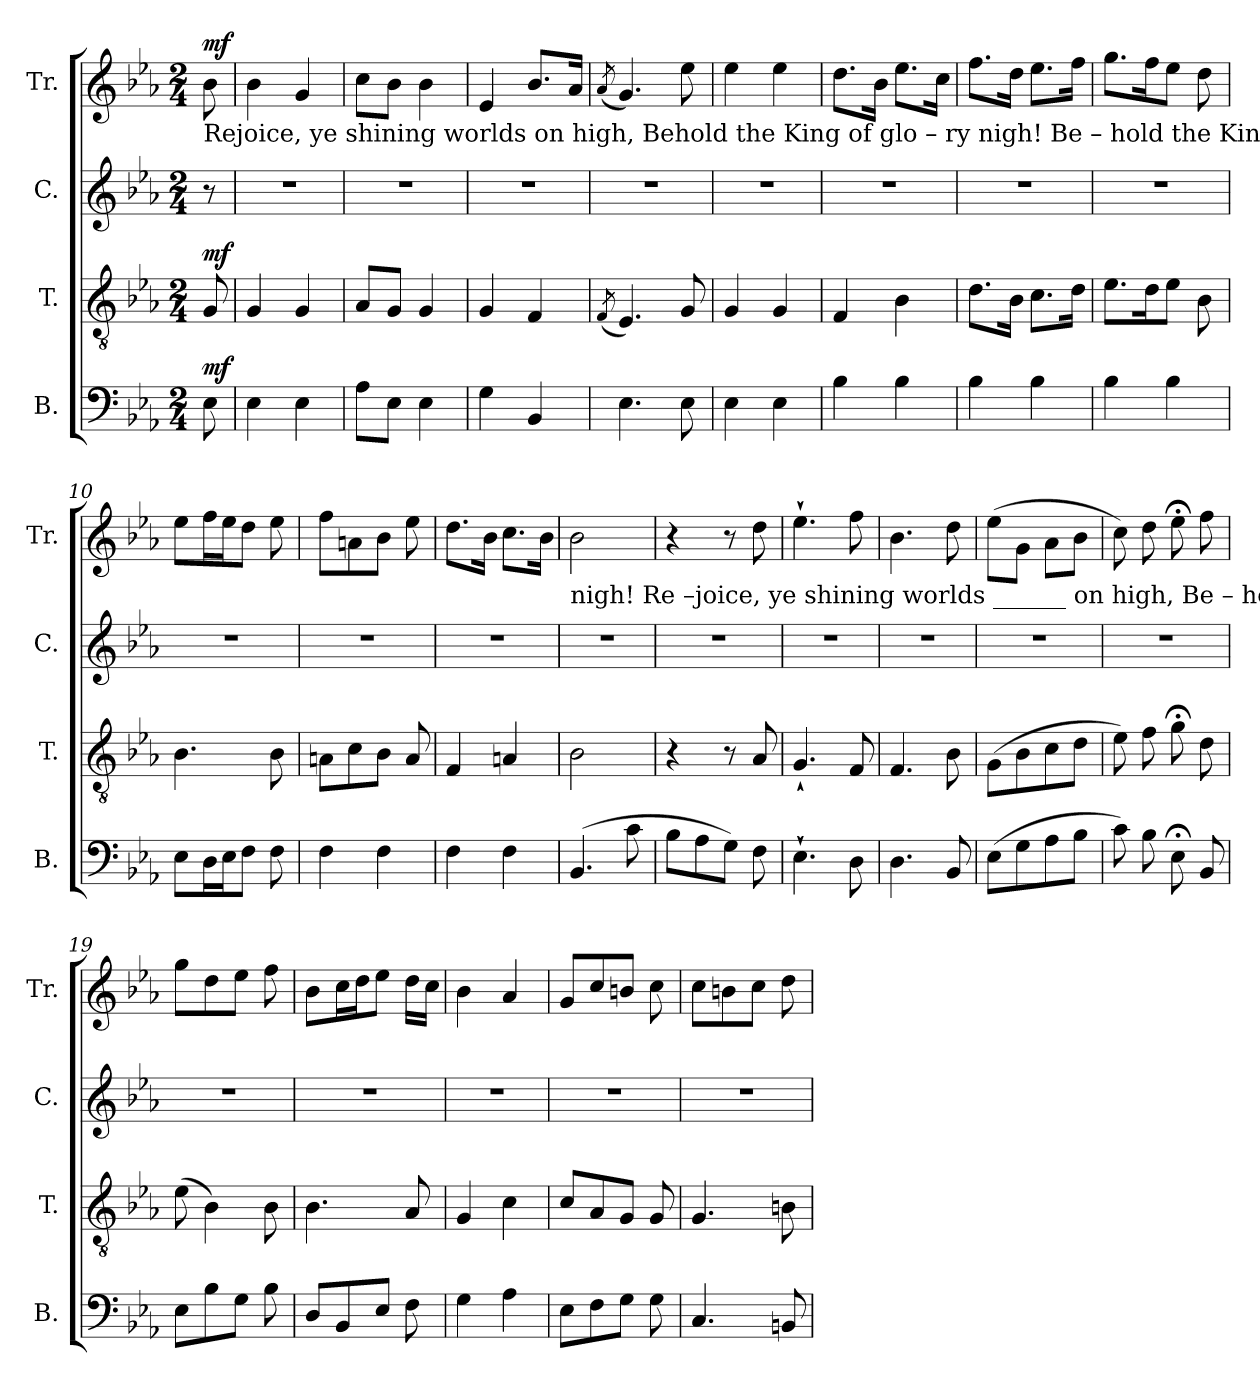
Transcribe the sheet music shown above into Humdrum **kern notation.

**kern	**dynam	**kern	**dynam	**kern	**kern	**dynam
*part4	*part4	*part3	*part3	*part2	*part1	*part1
*staff4	*staff4	*staff3	*staff3	*staff2	*staff1	*staff1
*I"B.	*	*I"T.	*	*I"C.	*I"Tr.	*
*I'B.	*	*I'T.	*	*I'C.	*I'Tr.	*
*clefF4	*	*clefGv2	*	*clefG2	*clefG2	*
*k[b-e-a-]	*	*k[b-e-a-]	*	*k[b-e-a-]	*k[b-e-a-]	*
*M2/4	*	*M2/4	*	*M2/4	*M2/4	*
*MM90	*	*MM90	*	*MM90	*MM90	*
=1	=1	=1	=1	=1	=1	=1
!	!	!	!	!	!LO:TX:b:t=Rejoice,  ye  shining  worlds  on    high,  Behold  the   King    of    glo   –   ry      nigh!        Be – hold       the    King       of     glo   –   ry	!
!	!LO:DY:a	!	!LO:DY:a	!	!	!LO:DY:a
8E-\	mf	8G/	mf	8r	8b-\	mf
=2	=2	=2	=2	=2	=2	=2
4E-\	.	4G/	.	2r	4b-\	.
4E-\	.	4G/	.	.	4g/	.
=3	=3	=3	=3	=3	=3	=3
8A-\L	.	8A-/L	.	2r	8cc\L	.
8E-\J	.	8G/J	.	.	8b-\J	.
4E-\	.	4G/	.	.	4b-\	.
=4	=4	=4	=4	=4	=4	=4
4G\	.	4G/	.	2r	4e-/	.
4BB-/	.	4F/	.	.	8.b-/L	.
.	.	.	.	.	16a-/Jk	.
=5	=5	=5	=5	=5	=5	=5
.	.	(8qF/	.	.	(8qa-/	.
4.E-\	.	4.E-/)	.	2r	4.g/)	.
8E-\	.	8G/	.	.	8ee-\	.
=6	=6	=6	=6	=6	=6	=6
4E-\	.	4G/	.	2r	4ee-\	.
4E-\	.	4G/	.	.	4ee-\	.
=7	=7	=7	=7	=7	=7	=7
4B-\	.	4F/	.	2r	8.dd\L	.
.	.	.	.	.	16b-\Jk	.
4B-\	.	4B-\	.	.	8.ee-\L	.
.	.	.	.	.	16cc\Jk	.
=8	=8	=8	=8	=8	=8	=8
4B-\	.	8.d\L	.	2r	8.ff\L	.
.	.	16B-\Jk	.	.	16dd\Jk	.
4B-\	.	8.c\L	.	.	8.ee-\L	.
.	.	16d\Jk	.	.	16ff\Jk	.
=9	=9	=9	=9	=9	=9	=9
4B-\	.	8.e-\L	.	2r	8.gg\L	.
.	.	16d\K	.	.	16ff\K	.
4B-\	.	8e-\J	.	.	8ee-\J	.
.	.	8B-\	.	.	8dd\	.
=10	=10	=10	=10	=10	=10	=10
8E-\L	.	4.B-\	.	2r	8ee-\L	.
16D\L	.	.	.	.	16ff\L	.
16E-\J	.	.	.	.	16ee-\J	.
8F\J	.	.	.	.	8dd\J	.
8F\	.	8B-\	.	.	8ee-\	.
=11	=11	=11	=11	=11	=11	=11
4F\	.	8An\L	.	2r	8ff\L	.
.	.	8c\	.	.	8an\	.
4F\	.	8B-\J	.	.	8b-\J	.
.	.	8A/	.	.	8ee-\	.
=12	=12	=12	=12	=12	=12	=12
4F\	.	4F/	.	2r	8.dd\L	.
.	.	.	.	.	16b-\Jk	.
4F\	.	4An/	.	.	8.cc\L	.
.	.	.	.	.	16b-\Jk	.
!!LO:LB:g=z
=13	=13	=13	=13	=13	=13	=13
!	!	!	!	!	!LO:TX:b:t=nigh!                      Re –joice,  ye     shining    worlds ______ on high, Be – hold     the   King _____    of   glo–ry   nigh!          Be  – hold ____  the	!
(4.BB-/	.	2B-\	.	2r	2b-\	.
8c\	.	.	.	.	.	.
=14	=14	=14	=14	=14	=14	=14
8B-\L	.	4r	.	2r	4r	.
8A-\	.	.	.	.	.	.
8G\J)	.	8r	.	.	8r	.
8F\	.	8A-/	.	.	8dd\	.
=15	=15	=15	=15	=15	=15	=15
4.E-`\	.	4.G`/	.	2r	4.ee-`\	.
8D\	.	8F/	.	.	8ff\	.
=16	=16	=16	=16	=16	=16	=16
4.D\	.	4.F/	.	2r	4.b-\	.
8BB-/	.	8B-\	.	.	8dd\	.
=17	=17	=17	=17	=17	=17	=17
(8E-\L	.	(8G\L	.	2r	(8ee-\L	.
8G\	.	8B-\	.	.	8g\J	.
8A-\	.	8c\	.	.	8a-\L	.
8B-\J	.	8d\J	.	.	8b-\J	.
=18	=18	=18	=18	=18	=18	=18
8c\)	.	8e-\)	.	2r	8cc\)	.
8B-\	.	8f\	.	.	8dd\	.
8E-;<\	.	8g;<\	.	.	8ee-;<\	.
8BB-/	.	8d\	.	.	8ff\	.
=19	=19	=19	=19	=19	=19	=19
8E-\L	.	(8e-\	.	2r	8gg\L	.
8B-\	.	4B-\)	.	.	8dd\	.
8G\J	.	.	.	.	8ee-\J	.
8B-\	.	8B-\	.	.	8ff\	.
=20	=20	=20	=20	=20	=20	=20
8D/L	.	4.B-\	.	2r	8b-\L	.
8BB-/	.	.	.	.	16cc\L	.
.	.	.	.	.	16dd\J	.
8E-/J	.	.	.	.	8ee-\J	.
8F\	.	8A-/	.	.	16dd\LL	.
.	.	.	.	.	16cc\JJ	.
=21	=21	=21	=21	=21	=21	=21
4G\	.	4G/	.	2r	4b-\	.
4A-\	.	4c\	.	.	4a-/	.
=22	=22	=22	=22	=22	=22	=22
8E-\L	.	8c/L	.	2r	8g/L	.
8F\	.	8A-/	.	.	8cc/	.
8G\J	.	8G/J	.	.	8bn/J	.
8G\	.	8G/	.	.	8cc\	.
=23	=23	=23	=23	=23	=23	=23
4.C/	.	4.G/	.	2r	8cc\L	.
.	.	.	.	.	8bn\	.
.	.	.	.	.	8cc\J	.
8BBn/	.	8Bn\	.	.	8dd\	.
=	=	=	=	=	=	=
*-	*-	*-	*-	*-	*-	*-
